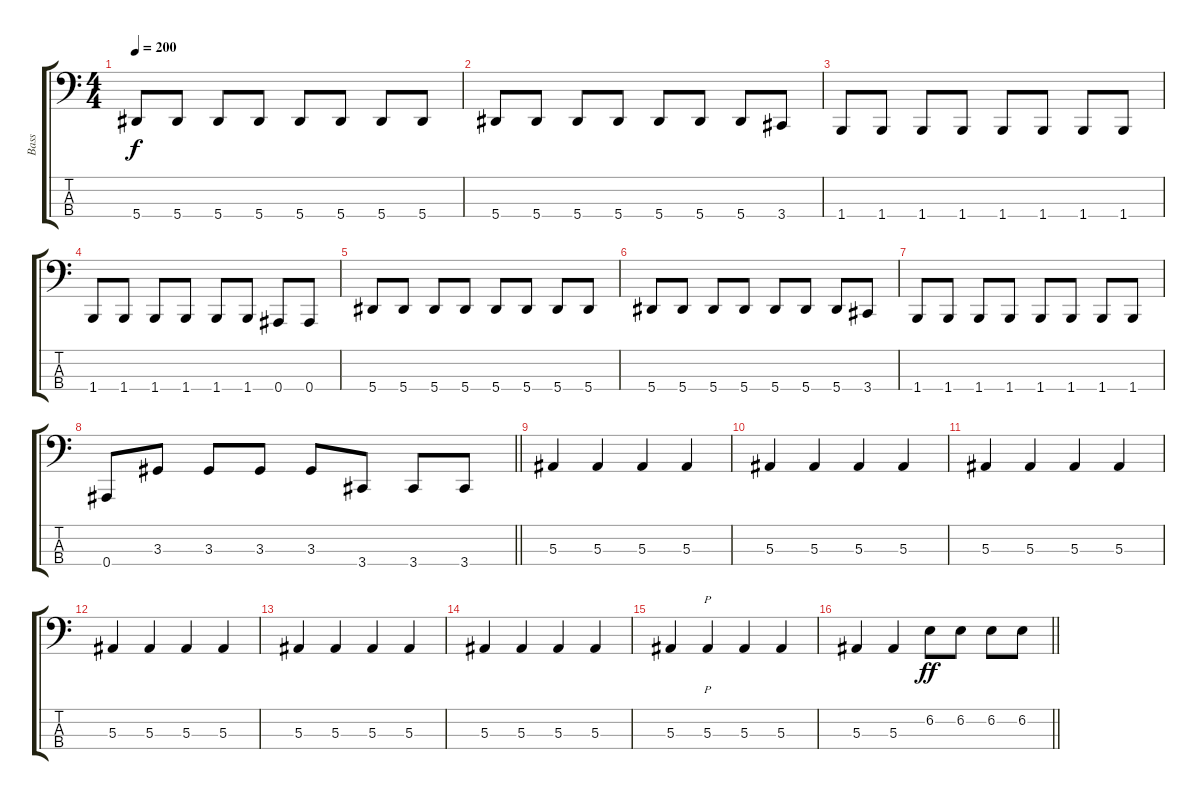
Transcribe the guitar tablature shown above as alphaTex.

\track ("Bass" "Bass") {instrument electricbassfinger}
\staff {score tabs}
\tuning (Eb2 Bb1 F1 Bb0) {hide}
\ts (4 4)
\section ("" "")
\tempo 200
\clef f4
\ks c
5.4.8{dy f} 5.4.8 5.4.8 5.4.8 5.4.8 5.4.8 5.4.8 5.4.8 |
5.4.8 5.4.8 5.4.8 5.4.8 5.4.8 5.4.8 5.4.8 3.4.8 |
1.4.8 1.4.8 1.4.8 1.4.8 1.4.8 1.4.8 1.4.8 1.4.8 |
1.4.8 1.4.8 1.4.8 1.4.8 1.4.8 1.4.8 0.4.8 0.4.8 |
5.4.8 5.4.8 5.4.8 5.4.8 5.4.8 5.4.8 5.4.8 5.4.8 |
5.4.8 5.4.8 5.4.8 5.4.8 5.4.8 5.4.8 5.4.8 3.4.8 |
1.4.8 1.4.8 1.4.8 1.4.8 1.4.8 1.4.8 1.4.8 1.4.8 |
\barLineRight lightlight
0.4.8 3.3.8 3.3.8 3.3.8 3.3.8 3.4.8 3.4.8 3.4.8 |
\section ("" "")
5.3.4 5.3.4 5.3.4 5.3.4 |
5.3.4 5.3.4 5.3.4 5.3.4 |
5.3.4 5.3.4 5.3.4 5.3.4 |
5.3.4 5.3.4 5.3.4 5.3.4 |
5.3.4 5.3.4 5.3.4 5.3.4 |
5.3.4 5.3.4 5.3.4 5.3.4 |
5.3.4 5.3.4{p} 5.3.4 5.3.4 |
\barLineRight lightlight
5.3.4 5.3.4 6.2.8{dy ff} 6.2.8 6.2.8 6.2.8
